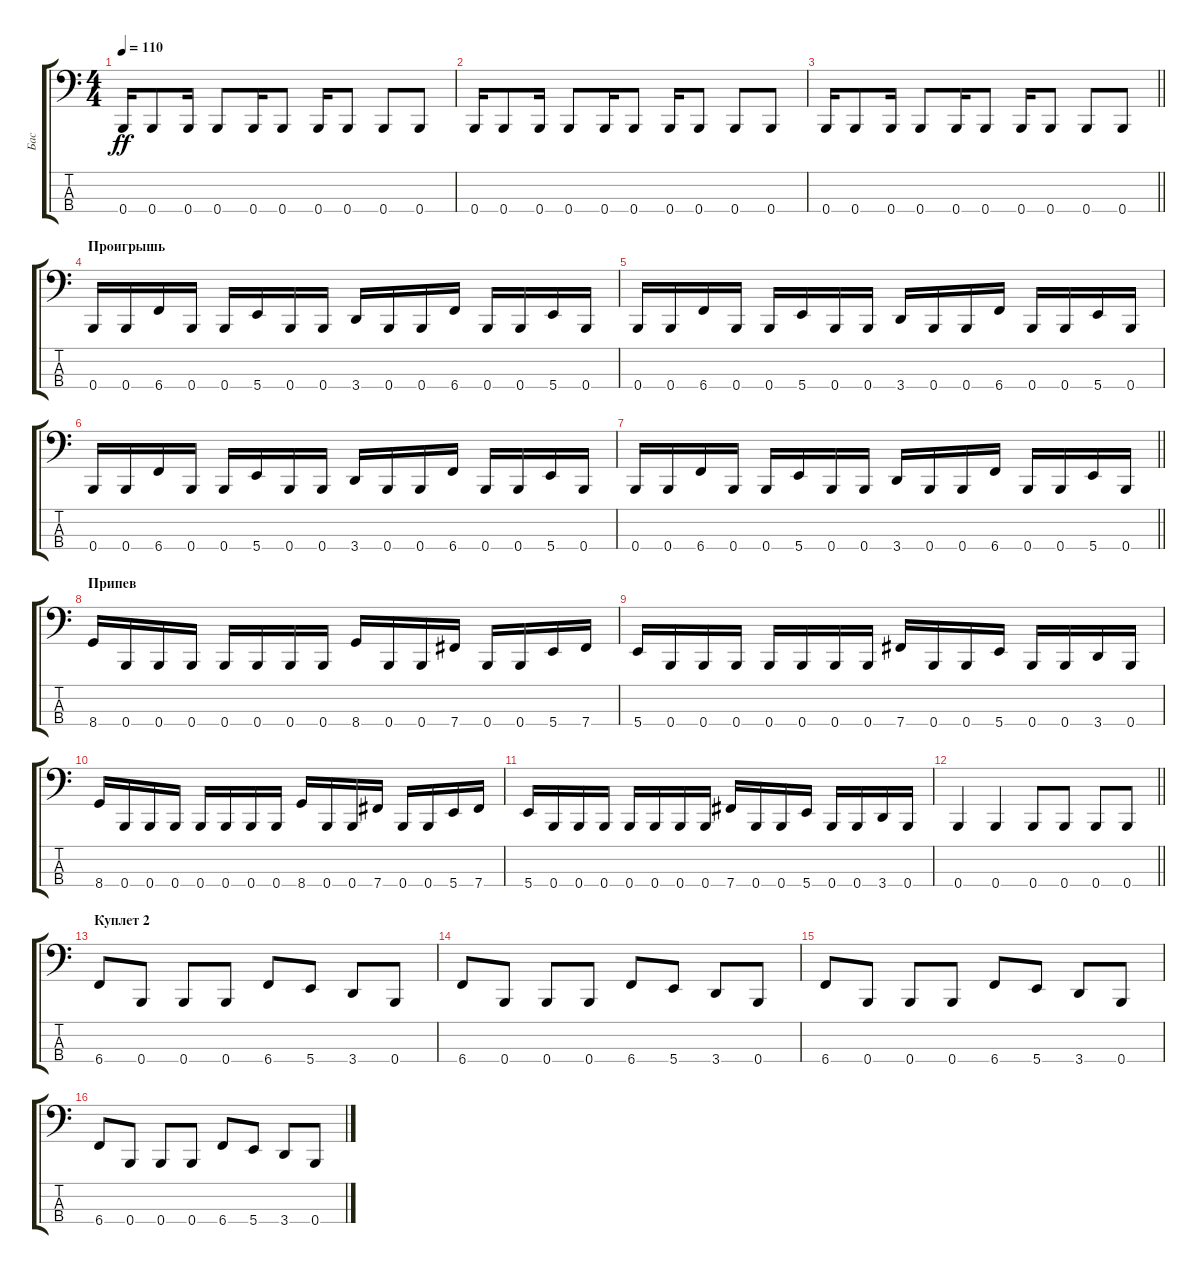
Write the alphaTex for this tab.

\track ("Бас" "Бас") {instrument electricbassfinger}
\staff {score tabs}
\tuning (E2 B1 Gb1 B0) {hide}
\ts (4 4)
\tempo 110
\clef f4
\ks c
0.4.16{dy ff} 0.4.8 0.4.16 0.4.8 0.4.16 0.4.8 0.4.16 0.4.8 0.4.8 0.4.8 |
0.4.16 0.4.8 0.4.16 0.4.8 0.4.16 0.4.8 0.4.16 0.4.8 0.4.8 0.4.8 |
\barLineRight lightlight
0.4.16 0.4.8 0.4.16 0.4.8 0.4.16 0.4.8 0.4.16 0.4.8 0.4.8 0.4.8 |
\section ("" "Проигрышь")
0.4.16 0.4.16 6.4.16 0.4.16 0.4.16 5.4.16 0.4.16 0.4.16 3.4.16 0.4.16 0.4.16 6.4.16 0.4.16 0.4.16 5.4.16 0.4.16 |
0.4.16 0.4.16 6.4.16 0.4.16 0.4.16 5.4.16 0.4.16 0.4.16 3.4.16 0.4.16 0.4.16 6.4.16 0.4.16 0.4.16 5.4.16 0.4.16 |
0.4.16 0.4.16 6.4.16 0.4.16 0.4.16 5.4.16 0.4.16 0.4.16 3.4.16 0.4.16 0.4.16 6.4.16 0.4.16 0.4.16 5.4.16 0.4.16 |
\barLineRight lightlight
0.4.16 0.4.16 6.4.16 0.4.16 0.4.16 5.4.16 0.4.16 0.4.16 3.4.16 0.4.16 0.4.16 6.4.16 0.4.16 0.4.16 5.4.16 0.4.16 |
\section ("" "Припев")
8.4.16 0.4.16 0.4.16 0.4.16 0.4.16 0.4.16 0.4.16 0.4.16 8.4.16 0.4.16 0.4.16 7.4.16 0.4.16 0.4.16 5.4.16 7.4.16 |
5.4.16 0.4.16 0.4.16 0.4.16 0.4.16 0.4.16 0.4.16 0.4.16 7.4.16 0.4.16 0.4.16 5.4.16 0.4.16 0.4.16 3.4.16 0.4.16 |
8.4.16 0.4.16 0.4.16 0.4.16 0.4.16 0.4.16 0.4.16 0.4.16 8.4.16 0.4.16 0.4.16 7.4.16 0.4.16 0.4.16 5.4.16 7.4.16 |
5.4.16 0.4.16 0.4.16 0.4.16 0.4.16 0.4.16 0.4.16 0.4.16 7.4.16 0.4.16 0.4.16 5.4.16 0.4.16 0.4.16 3.4.16 0.4.16 |
\barLineRight lightlight
0.4.4 0.4.4 0.4.8 0.4.8 0.4.8 0.4.8 |
\section ("" "Куплет 2")
6.4.8 0.4.8 0.4.8 0.4.8 6.4.8 5.4.8 3.4.8 0.4.8 |
6.4.8 0.4.8 0.4.8 0.4.8 6.4.8 5.4.8 3.4.8 0.4.8 |
6.4.8 0.4.8 0.4.8 0.4.8 6.4.8 5.4.8 3.4.8 0.4.8 |
6.4.8 0.4.8 0.4.8 0.4.8 6.4.8 5.4.8 3.4.8 0.4.8
